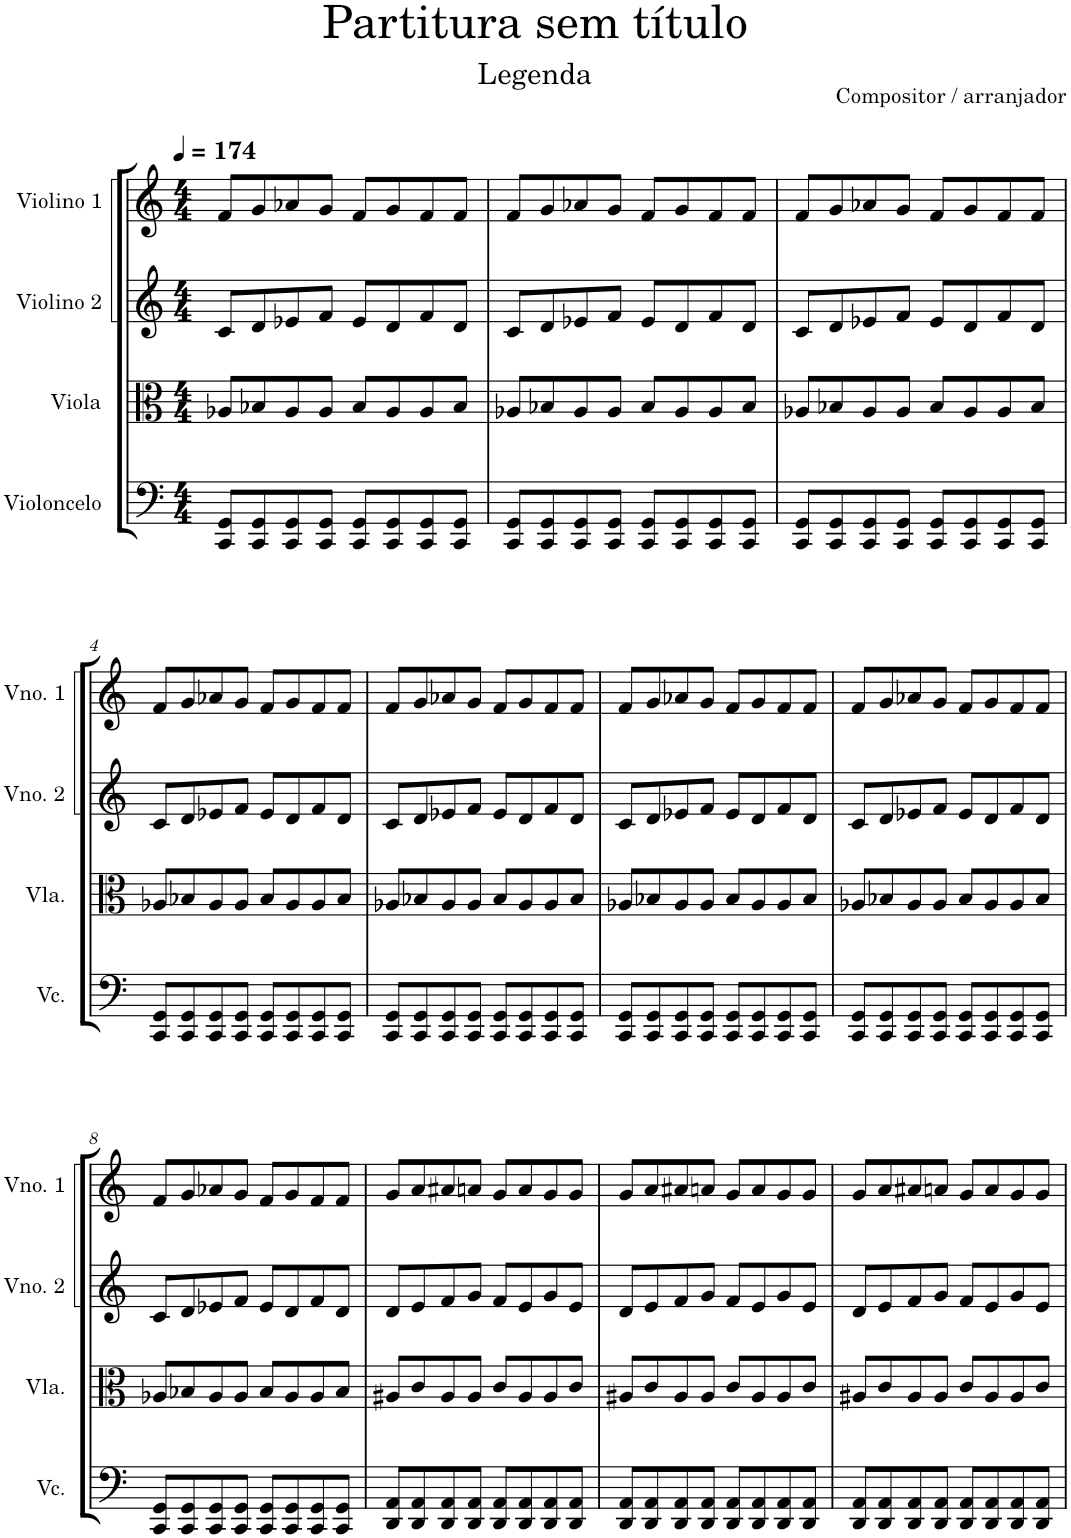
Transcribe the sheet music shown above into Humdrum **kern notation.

**kern	**kern	**kern	**kern
*part4	*part3	*part2	*part1
*staff4	*staff3	*staff2	*staff1
*I"Violoncelo	*I"Viola	*I"Violino 2	*I"Violino 1
*I'Vc.	*I'Vla.	*I'Vno. 2	*I'Vno. 1
*clefF4	*clefC3	*clefG2	*clefG2
*k[]	*k[]	*k[]	*k[]
*M4/4	*M4/4	*M4/4	*M4/4
*MM174	*MM174	*MM174	*MM174
=1	=1	=1	=1
8CC/ 8GG/L	8A-X/L	8c/L	8f/L
8CC/ 8GG/	8B-X/	8d/	8g/
8CC/ 8GG/	8A-/	8e-X/	8a-X/
8CC/ 8GG/J	8A-/J	8f/J	8g/J
8CC/ 8GG/L	8B-/L	8e-/L	8f/L
8CC/ 8GG/	8A-/	8d/	8g/
8CC/ 8GG/	8A-/	8f/	8f/
8CC/ 8GG/J	8B-/J	8d/J	8f/J
=2	=2	=2	=2
8CC/ 8GG/L	8A-X/L	8c/L	8f/L
8CC/ 8GG/	8B-X/	8d/	8g/
8CC/ 8GG/	8A-/	8e-X/	8a-X/
8CC/ 8GG/J	8A-/J	8f/J	8g/J
8CC/ 8GG/L	8B-/L	8e-/L	8f/L
8CC/ 8GG/	8A-/	8d/	8g/
8CC/ 8GG/	8A-/	8f/	8f/
8CC/ 8GG/J	8B-/J	8d/J	8f/J
=3	=3	=3	=3
8CC/ 8GG/L	8A-X/L	8c/L	8f/L
8CC/ 8GG/	8B-X/	8d/	8g/
8CC/ 8GG/	8A-/	8e-X/	8a-X/
8CC/ 8GG/J	8A-/J	8f/J	8g/J
8CC/ 8GG/L	8B-/L	8e-/L	8f/L
8CC/ 8GG/	8A-/	8d/	8g/
8CC/ 8GG/	8A-/	8f/	8f/
8CC/ 8GG/J	8B-/J	8d/J	8f/J
!!LO:LB:g=z
=4	=4	=4	=4
8CC/ 8GG/L	8A-X/L	8c/L	8f/L
8CC/ 8GG/	8B-X/	8d/	8g/
8CC/ 8GG/	8A-/	8e-X/	8a-X/
8CC/ 8GG/J	8A-/J	8f/J	8g/J
8CC/ 8GG/L	8B-/L	8e-/L	8f/L
8CC/ 8GG/	8A-/	8d/	8g/
8CC/ 8GG/	8A-/	8f/	8f/
8CC/ 8GG/J	8B-/J	8d/J	8f/J
=5	=5	=5	=5
8CC/ 8GG/L	8A-X/L	8c/L	8f/L
8CC/ 8GG/	8B-X/	8d/	8g/
8CC/ 8GG/	8A-/	8e-X/	8a-X/
8CC/ 8GG/J	8A-/J	8f/J	8g/J
8CC/ 8GG/L	8B-/L	8e-/L	8f/L
8CC/ 8GG/	8A-/	8d/	8g/
8CC/ 8GG/	8A-/	8f/	8f/
8CC/ 8GG/J	8B-/J	8d/J	8f/J
=6	=6	=6	=6
8CC/ 8GG/L	8A-X/L	8c/L	8f/L
8CC/ 8GG/	8B-X/	8d/	8g/
8CC/ 8GG/	8A-/	8e-X/	8a-X/
8CC/ 8GG/J	8A-/J	8f/J	8g/J
8CC/ 8GG/L	8B-/L	8e-/L	8f/L
8CC/ 8GG/	8A-/	8d/	8g/
8CC/ 8GG/	8A-/	8f/	8f/
8CC/ 8GG/J	8B-/J	8d/J	8f/J
=7	=7	=7	=7
8CC/ 8GG/L	8A-X/L	8c/L	8f/L
8CC/ 8GG/	8B-X/	8d/	8g/
8CC/ 8GG/	8A-/	8e-X/	8a-X/
8CC/ 8GG/J	8A-/J	8f/J	8g/J
8CC/ 8GG/L	8B-/L	8e-/L	8f/L
8CC/ 8GG/	8A-/	8d/	8g/
8CC/ 8GG/	8A-/	8f/	8f/
8CC/ 8GG/J	8B-/J	8d/J	8f/J
!!LO:LB:g=z
=8	=8	=8	=8
8CC/ 8GG/L	8A-X/L	8c/L	8f/L
8CC/ 8GG/	8B-X/	8d/	8g/
8CC/ 8GG/	8A-/	8e-X/	8a-X/
8CC/ 8GG/J	8A-/J	8f/J	8g/J
8CC/ 8GG/L	8B-/L	8e-/L	8f/L
8CC/ 8GG/	8A-/	8d/	8g/
8CC/ 8GG/	8A-/	8f/	8f/
8CC/ 8GG/J	8B-/J	8d/J	8f/J
=9	=9	=9	=9
8DD/ 8AA/L	8A#X/L	8d/L	8g/L
8DD/ 8AA/	8c/	8e/	8a/
8DD/ 8AA/	8A#/	8f/	8a#X/
8DD/ 8AA/J	8A#/J	8g/J	8an/J
8DD/ 8AA/L	8c/L	8f/L	8g/L
8DD/ 8AA/	8A#/	8e/	8a/
8DD/ 8AA/	8A#/	8g/	8g/
8DD/ 8AA/J	8c/J	8e/J	8g/J
=10	=10	=10	=10
8DD/ 8AA/L	8A#X/L	8d/L	8g/L
8DD/ 8AA/	8c/	8e/	8a/
8DD/ 8AA/	8A#/	8f/	8a#X/
8DD/ 8AA/J	8A#/J	8g/J	8an/J
8DD/ 8AA/L	8c/L	8f/L	8g/L
8DD/ 8AA/	8A#/	8e/	8a/
8DD/ 8AA/	8A#/	8g/	8g/
8DD/ 8AA/J	8c/J	8e/J	8g/J
=11	=11	=11	=11
8DD/ 8AA/L	8A#X/L	8d/L	8g/L
8DD/ 8AA/	8c/	8e/	8a/
8DD/ 8AA/	8A#/	8f/	8a#X/
8DD/ 8AA/J	8A#/J	8g/J	8an/J
8DD/ 8AA/L	8c/L	8f/L	8g/L
8DD/ 8AA/	8A#/	8e/	8a/
8DD/ 8AA/	8A#/	8g/	8g/
8DD/ 8AA/J	8c/J	8e/J	8g/J
=	=	=	=
*-	*-	*-	*-
